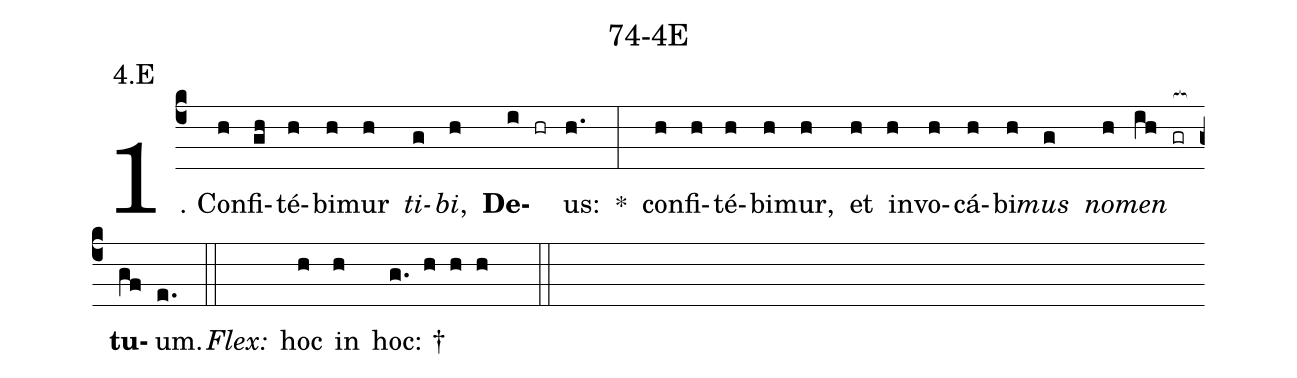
name: 74-4E;
annotation: 4.E;
%%
(c4)1. Con(h)fi(gh)té(h)bi(h)mur(h) <i>ti</i>(g)<i>bi</i>,(h) <b>De</b>(i hr)us:(h.) *(:) con(h)fi(h)té(h)bi(h)mur,(h) et(h) in(h)vo(h)cá(h)bi(h)<i>mus</i>(g) <i>no</i>(h)<i>men</i>(ih gr[ocb:1{]) <b>tu</b>(gf[ocb:0}])um.(e.) (::)
<i>Flex:</i>()  hoc(h) in(h) hoc: †(g. h h h  ::)
